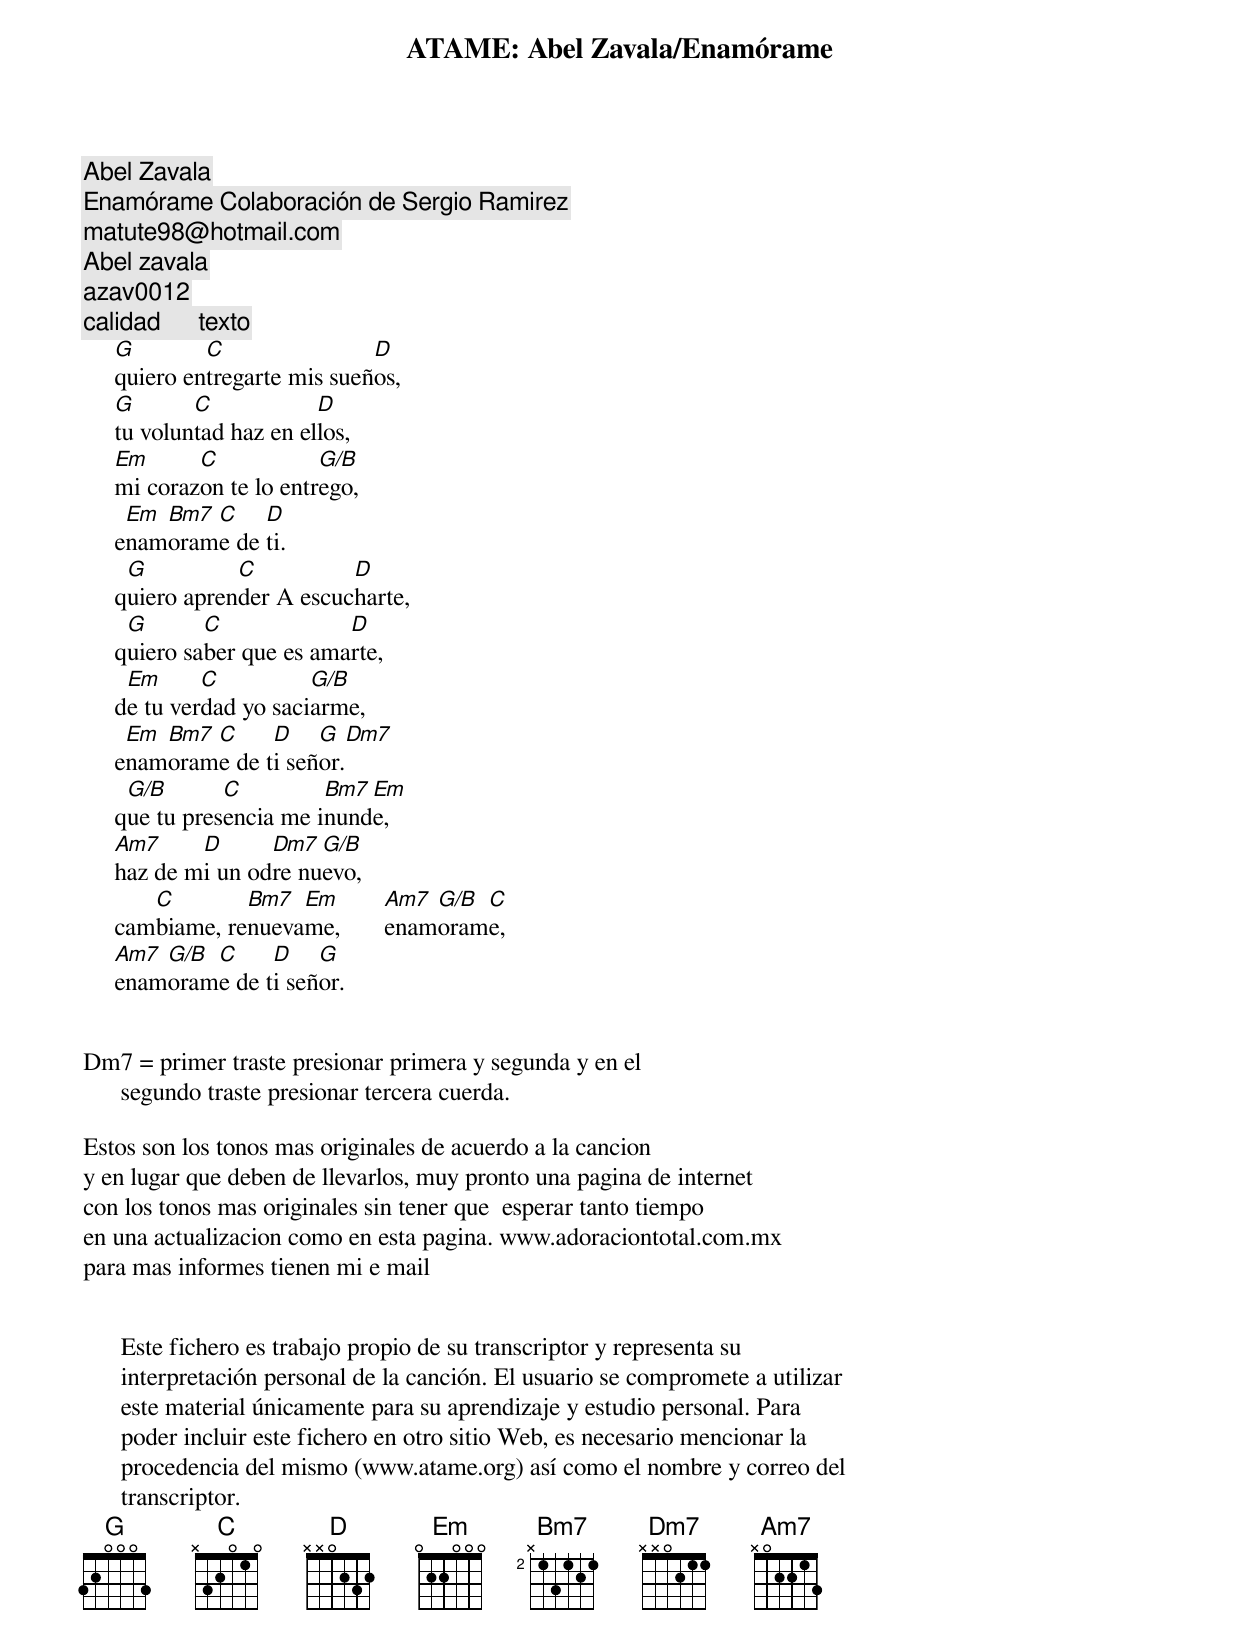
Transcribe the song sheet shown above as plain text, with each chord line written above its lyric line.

ATAME: Abel Zavala/Enamórame

      Abel Zavala
      Enamórame Colaboración de Sergio Ramirez
      matute98@hotmail.com
      Abel zavala
       azav0012
      calidad      texto
     G        C                D
     quiero entregarte mis sueños,
     G       C            D
     tu voluntad haz en ellos,
     Em      C            G/B
     mi corazon te lo entrego,
      Em Bm7 C    D
     enamorame de ti.
      G          C          D
     quiero aprender A escucharte,
      G       C             D
     quiero saber que es amarte,
      Em      C          G/B
     de tu verdad yo saciarme,
      Em Bm7 C     D    G   Dm7
     enamorame de ti señor.
      G/B       C         Bm7 Em
     que tu presencia me inunde,
     Am7     D      Dm7  G/B
     haz de mi un odre nuevo,
        C        Bm7  Em        Am7 G/B C
     cambiame, renuevame,       enamorame,
     Am7 G/B C     D    G
     enamorame de ti señor.


Dm7 = primer traste presionar primera y segunda y en el
      segundo traste presionar tercera cuerda.

Estos son los tonos mas originales de acuerdo a la cancion
y en lugar que deben de llevarlos, muy pronto una pagina de internet
con los tonos mas originales sin tener que  esperar tanto tiempo
en una actualizacion como en esta pagina. www.adoraciontotal.com.mx
para mas informes tienen mi e mail


      Este fichero es trabajo propio de su transcriptor y representa su
      interpretación personal de la canción. El usuario se compromete a utilizar
      este material únicamente para su aprendizaje y estudio personal. Para
      poder incluir este fichero en otro sitio Web, es necesario mencionar la
      procedencia del mismo (www.atame.org) así como el nombre y correo del
      transcriptor.
